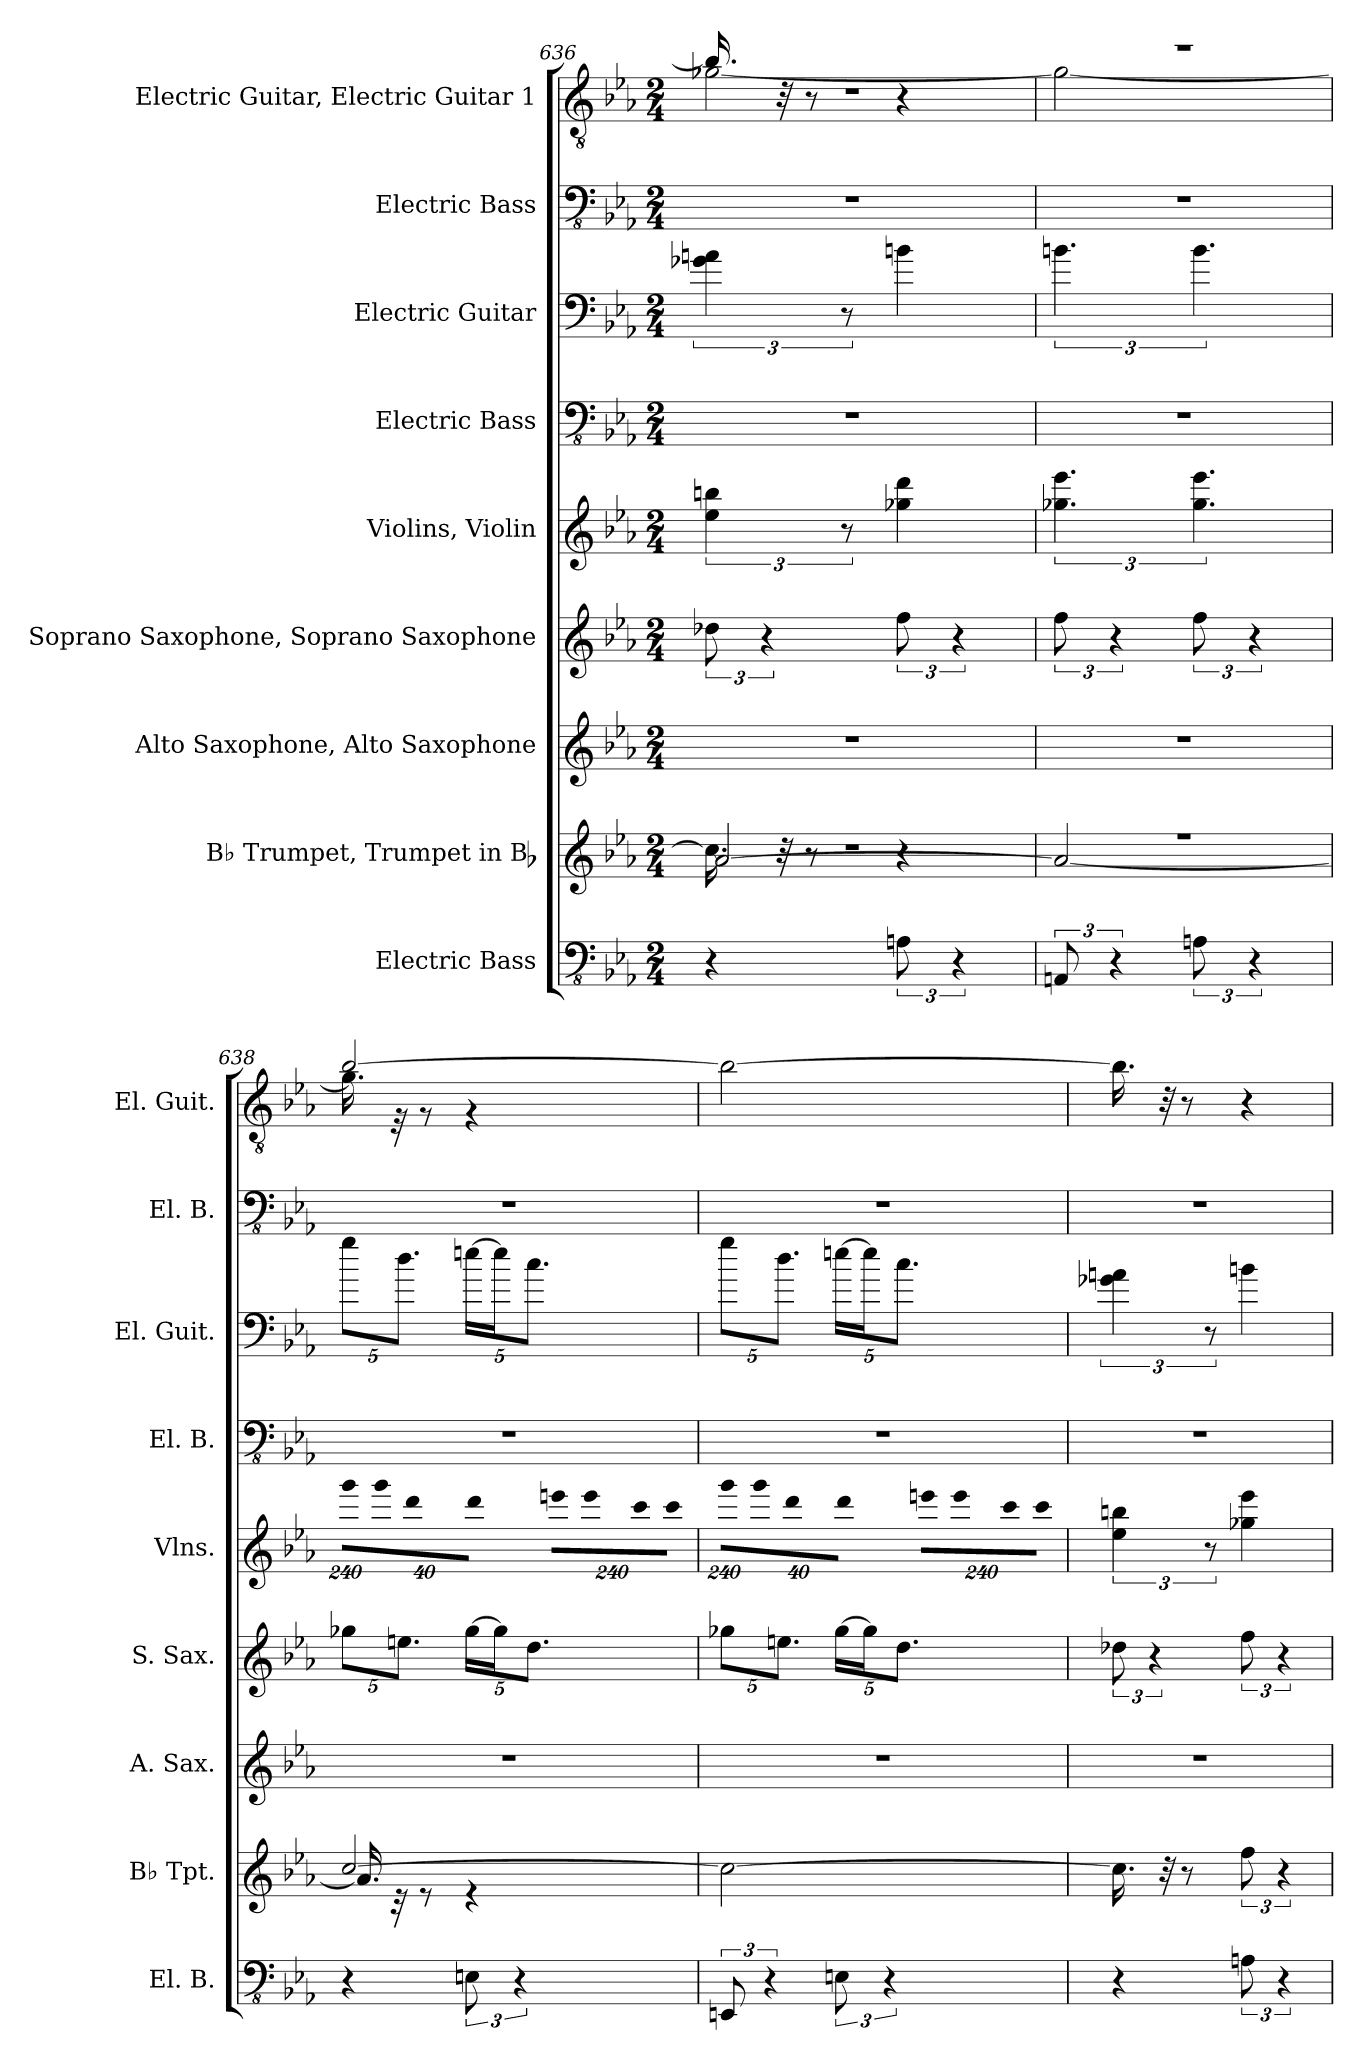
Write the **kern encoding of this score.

**kern	**kern	**kern	**kern	**kern	**kern	**kern	**kern	**kern
*part9	*part8	*part7	*part6	*part5	*part4	*part3	*part2	*part1
*staff9	*staff8	*staff7	*staff6	*staff5	*staff4	*staff3	*staff2	*staff1
*I"Electric Bass	*I"B♭ Trumpet, Trumpet in Bb	*I"Alto Saxophone, Alto Saxophone	*I"Soprano Saxophone, Soprano Saxophone	*I"Violins, Violin	*I"Electric Bass	*I"Electric Guitar	*I"Electric Bass	*I"Electric Guitar, Electric Guitar 1
*I'El. B.	*I'B♭ Tpt.	*I'A. Sax.	*I'S. Sax.	*I'Vlns.	*I'El. B.	*I'El. Guit.	*I'El. B.	*I'El. Guit.
*clefFv4	*clefG2	*clefG2	*clefG2	*clefG2	*clefFv4	*clefF4	*clefFv4	*clefGv2
*	*ITrd1c2	*ITrd5c9	*ITrd1c2	*	*	*	*	*
*k[b-e-a-]	*k[b-e-a-d-g-]	*k[b-e-a-d-g-c-]	*k[b-e-a-d-g-]	*k[b-e-a-]	*k[b-e-a-]	*k[b-e-a-]	*k[b-e-a-]	*k[b-e-a-]
*M2/4	*M2/4	*M2/4	*M2/4	*M2/4	*M2/4	*M2/4	*M2/4	*M2/4
=636	=636	=636	=636	=636	=636	=636	=636	=636
*	*^	*	*	*	*	*	*	*^
*	*	*^	*	*	*	*	*	*	*	*^
4r	2r	16.b-\]	[2g-/	2r	12cc-X\	6ee-\ 6bbn\	2r	6g-X\ 6an\	2r	2r	[2g-X\	16.b-/]
.	.	.	.	.	6r	.	.	.	.	.	.	.
.	.	32r	.	.	.	.	.	.	.	.	.	32r
.	.	8r	.	.	.	.	.	.	.	.	.	8r
.	.	.	.	.	.	12r	.	12r	.	.	.	.
12AAn\	.	4r	.	.	12ee-\	4gg-X\ 4ddd\	.	4bn\	.	.	.	4r
6r	.	.	.	.	6r	.	.	.	.	.	.	.
*	*	*v	*v	*	*	*	*	*	*	*	*v	*v
=637	=637	=637	=637	=637	=637	=637	=637	=637	=637	=637
12AAAn/	2r	2g-/_	2r	12ee-\	6.gg-X\ 6.eee-\	2r	6.bn\	2r	2r	2g-\_
6r	.	.	.	6r	.	.	.	.	.	.
12AAn\	.	.	.	12ee-\	6.gg-\ 6.eee-\	.	6.b\	.	.	.
6r	.	.	.	6r	.	.	.	.	.	.
!!LO:PB:g=z	!!
=638	=638	=638	=638	=638	=638	=638	=638	=638	=638	=638
*	*	*	*	*Xbrackettup	*Xbrackettup	*	*	*	*	*
!	!	!	!	!	!LO:N:vis=16	!	!	!	!	!
*	*	*	*	*	*	*	*Xbrackettup	*	*	*
4r	[2b-/	16.g-/]	2r	10ff-X\L	1920%137ggg\LL	2r	10gg\L	2r	[2b-/	16.g-\]
!	!	!	!	!	!LO:N:vis=32	!	!	!	!	!
.	.	.	.	.	640%23ggg\K	.	.	.	.	.
.	.	32r	.	.	.	.	.	.	.	32r
.	.	.	.	10.ddn\J	.	.	10.dd\J	.	.	.
!	!	!	!	!	!LO:N:vis=16	!	!	!	!	!
.	.	.	.	.	1920%137ddd\	.	.	.	.	.
.	.	8r	.	.	.	.	.	.	.	8r
!	!	!	!	!	!LO:N:vis=16	!	!	!	!	!
.	.	.	.	.	1920%137ddd\JJ	.	.	.	.	.
!	!	!	!	!	!LO:N:vis=16	!	!	!	!	!
12EEn\	.	4r	.	[20ff-\LL	1920%137eeen\LL	.	[20een\LL	.	.	4r
.	.	.	.	20ff-\J]	.	.	20ee\J]	.	.	.
!	!	!	!	!	!LO:N:vis=32	!	!	!	!	!
.	.	.	.	.	640%23eee\K	.	.	.	.	.
6r	.	.	.	.	.	.	.	.	.	.
.	.	.	.	10.cc\J	.	.	10.cc\J	.	.	.
!	!	!	!	!	!LO:N:vis=16	!	!	!	!	!
.	.	.	.	.	1920%137ccc\	.	.	.	.	.
!	!	!	!	!	!LO:N:vis=16	!	!	!	!	!
.	.	.	.	.	1920%137ccc\JJ	.	.	.	.	.
*	*v	*v	*	*	*	*	*	*	*v	*v
=639	=639	=639	=639	=639	=639	=639	=639	=639
!	!	!	!	!LO:N:vis=16	!	!	!	!
12EEEn/	2b-\_	2r	10ff-X\L	1920%137ggg\LL	2r	10gg\L	2r	2b-\_
!	!	!	!	!LO:N:vis=32	!	!	!	!
.	.	.	.	640%23ggg\K	.	.	.	.
6r	.	.	.	.	.	.	.	.
.	.	.	10.ddn\J	.	.	10.dd\J	.	.
!	!	!	!	!LO:N:vis=16	!	!	!	!
.	.	.	.	1920%137ddd\	.	.	.	.
!	!	!	!	!LO:N:vis=16	!	!	!	!
.	.	.	.	1920%137ddd\JJ	.	.	.	.
!	!	!	!	!LO:N:vis=16	!	!	!	!
12EEn\	.	.	[20ff-\LL	1920%137eeen\LL	.	[20een\LL	.	.
.	.	.	20ff-\J]	.	.	20ee\J]	.	.
!	!	!	!	!LO:N:vis=32	!	!	!	!
.	.	.	.	640%23eee\K	.	.	.	.
6r	.	.	.	.	.	.	.	.
.	.	.	10.cc\J	.	.	10.cc\J	.	.
!	!	!	!	!LO:N:vis=16	!	!	!	!
.	.	.	.	1920%137ccc\	.	.	.	.
!	!	!	!	!LO:N:vis=16	!	!	!	!
.	.	.	.	1920%137ccc\JJ	.	.	.	.
=640	=640	=640	=640	=640	=640	=640	=640	=640
*	*	*	*brackettup	*brackettup	*	*brackettup	*	*
4r	16.b-\]	2r	12cc-X\	6ee-\ 6bbn\	2r	6g-X\ 6an\	2r	16.b-\]
.	.	.	6r	.	.	.	.	.
.	32r	.	.	.	.	.	.	32r
.	8r	.	.	.	.	.	.	8r
.	.	.	.	12r	.	12r	.	.
12AAn\	12ee-\	.	12ee-\	4gg-X\ 4eee-\	.	4bn\	.	4r
6r	6r	.	6r	.	.	.	.	.
=	=	=	=	=	=	=	=	=
*-	*-	*-	*-	*-	*-	*-	*-	*-
